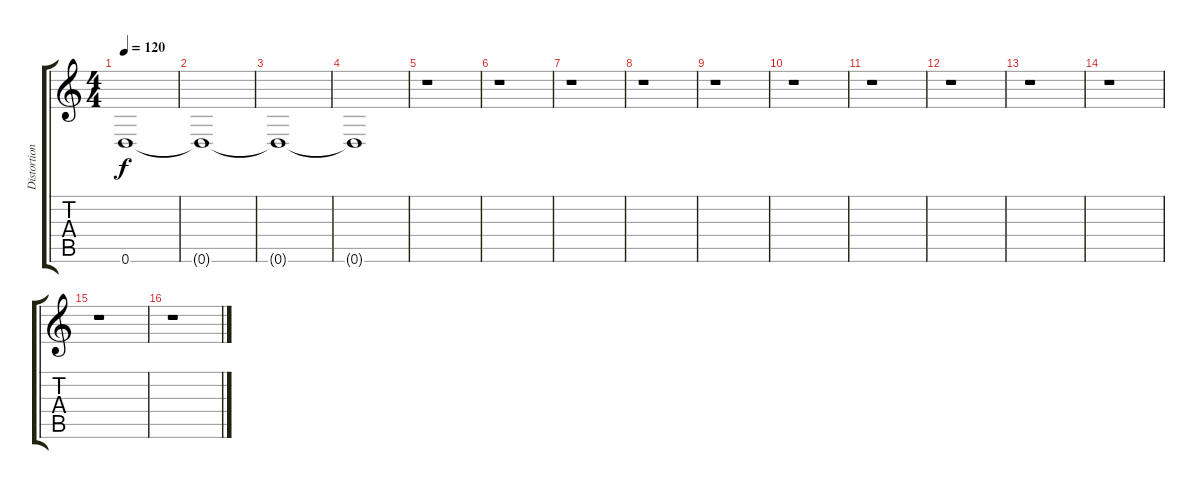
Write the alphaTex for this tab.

\track ("Distortion # 1" "Distortion") {instrument distortionguitar}
\staff {score tabs}
\tuning (D4 A3 F3 C3 G2 D2) {hide}
\ts (4 4)
\tempo 120
\clef g2
\ks c
0.6{t}.1{dy f} |
0.6{t}.1 |
0.6{t}.1 |
0.6{t}.1{volume 0} |
r.1 |
r.1 |
r.1 |
r.1 |
r.1 |
r.1 |
r.1 |
r.1 |
r.1 |
r.1 |
r.1 |
r.1
